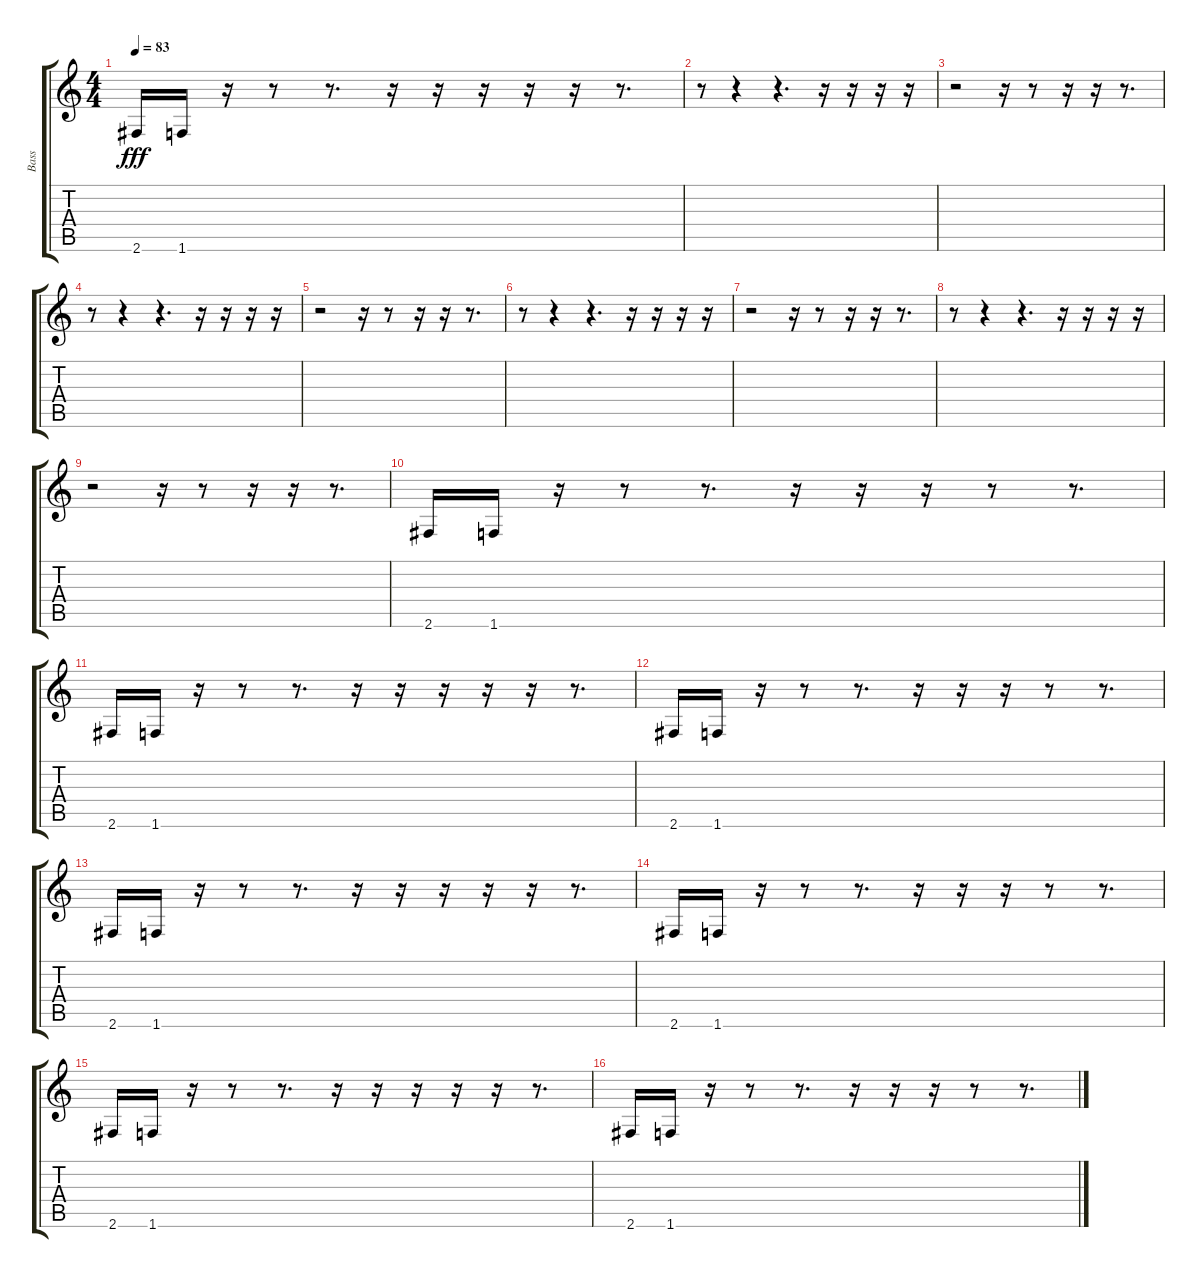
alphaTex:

\track ("Bass" "Bass") {instrument electricbasspick}
\staff {score tabs}
\tuning (E4 B3 G3 D3 A2 E2) {hide}
\ts (4 4)
\tempo 83
\clef g2
\ks c
2.6.16{dy fff} 1.6.16 r.16 r.8 r.8{d} r.16 r.16 r.16 r.16 r.16 r.8{d} |
r.8 r.4 r.4{d} r.16 r.16 r.16 r.16 |
r.2 r.16 r.8 r.16 r.16 r.8{d} |
r.8 r.4 r.4{d} r.16 r.16 r.16 r.16 |
r.2 r.16 r.8 r.16 r.16 r.8{d} |
r.8 r.4 r.4{d} r.16 r.16 r.16 r.16 |
r.2 r.16 r.8 r.16 r.16 r.8{d} |
r.8 r.4 r.4{d} r.16 r.16 r.16 r.16 |
r.2 r.16 r.8 r.16 r.16 r.8{d} |
2.6.16 1.6.16 r.16 r.8 r.8{d} r.16 r.16 r.16 r.8 r.8{d} |
2.6.16 1.6.16 r.16 r.8 r.8{d} r.16 r.16 r.16 r.16 r.16 r.8{d} |
2.6.16 1.6.16 r.16 r.8 r.8{d} r.16 r.16 r.16 r.8 r.8{d} |
2.6.16 1.6.16 r.16 r.8 r.8{d} r.16 r.16 r.16 r.16 r.16 r.8{d} |
2.6.16 1.6.16 r.16 r.8 r.8{d} r.16 r.16 r.16 r.8 r.8{d} |
2.6.16 1.6.16 r.16 r.8 r.8{d} r.16 r.16 r.16 r.16 r.16 r.8{d} |
2.6.16 1.6.16 r.16 r.8 r.8{d} r.16 r.16 r.16 r.8 r.8{d}
